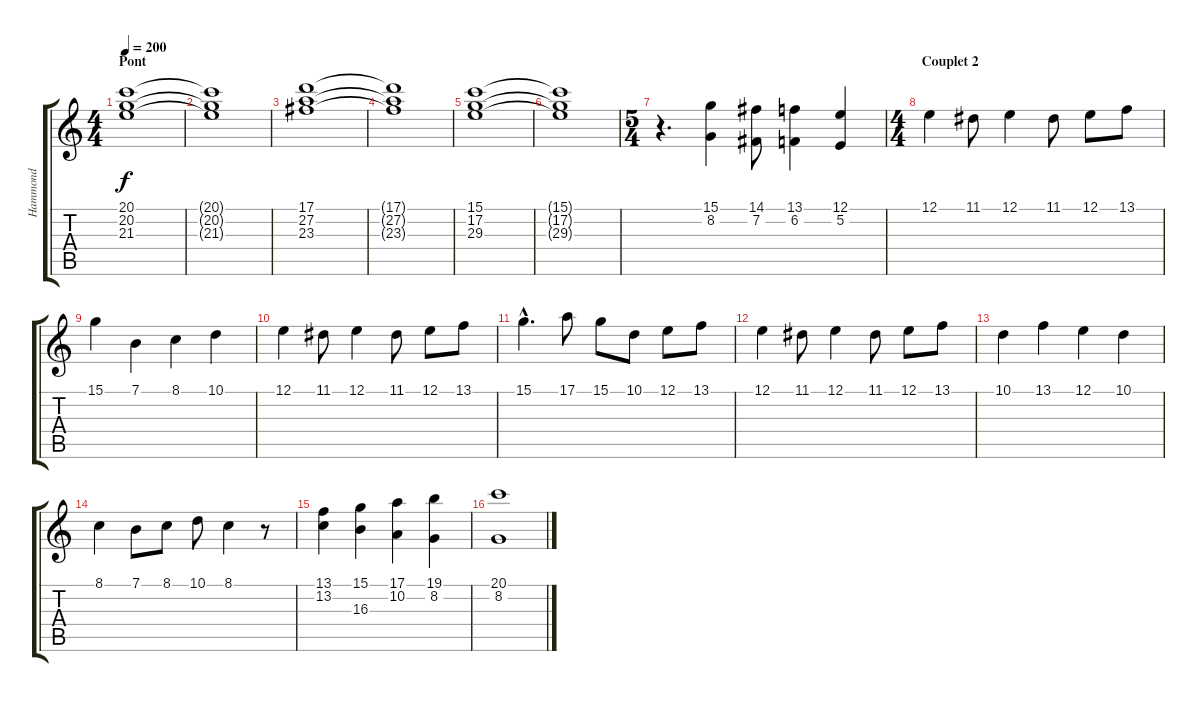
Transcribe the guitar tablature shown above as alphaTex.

\track ("Hammond" "Hammond") {instrument drawbarorgan}
\staff {score tabs}
\tuning (E4 B3 G3 D3 A2 E2) {hide}
\ts (4 4)
\section ("" "Pont")
\tempo 200
\clef g2
\ks c
(20.1 20.2 21.3).1{dy f} |
(20.1{t} 20.2{t} 21.3{t}).1 |
(17.1 27.2 23.3).1 |
(17.1{t} 27.2{t} 23.3{t}).1 |
(15.1 17.2 29.3).1 |
(15.1{t} 17.2{t} 29.3{t}).1 |
\ts (5 4)
r.4{d} (15.1 8.2).4 (14.1 7.2).8 (13.1 6.2).4 (12.1 5.2).4 |
\ts (4 4)
\section ("" "Couplet 2")
12.1.4 11.1.8 12.1.4 11.1.8 12.1.8 13.1.8 |
15.1.4 7.1.4 8.1.4 10.1.4 |
12.1.4 11.1.8 12.1.4 11.1.8 12.1.8 13.1.8 |
15.1{hac}.4{d} 17.1.8 15.1.8 10.1.8 12.1.8 13.1.8 |
12.1.4 11.1.8 12.1.4 11.1.8 12.1.8 13.1.8 |
10.1.4 13.1.4 12.1.4 10.1.4 |
8.1.4 7.1.8 8.1.8 10.1.8 8.1.4 r.8 |
(13.1 13.2).4 (15.1 16.3).4 (17.1 10.2).4 (19.1 8.2).4 |
(20.1 8.2).1
